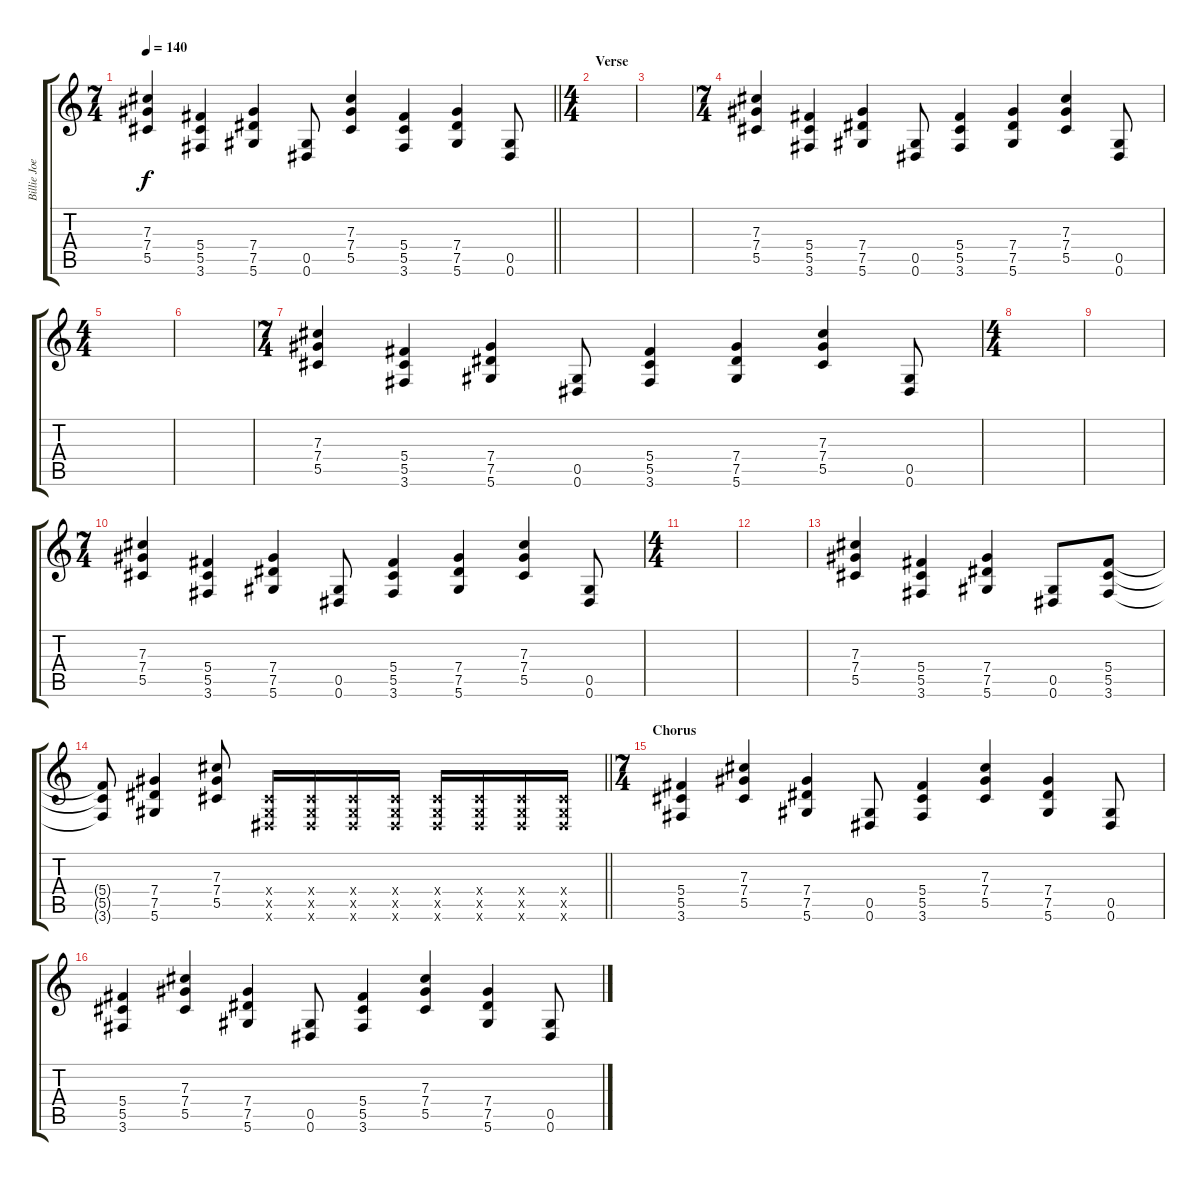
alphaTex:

\track ("Billie Joe Armstrong - Guitar" "Billie Joe") {instrument electricguitarclean}
\staff {score tabs}
\tuning (Eb4 Bb3 Gb3 Db3 Ab2 Eb2) {hide}
\ts (7 4)
\tempo 140
\clef g2
\barLineRight lightlight
\ks c
(7.3 7.4 5.5).4{dy f instrument distortionguitar} (5.4 5.5 3.6).4 (7.4 7.5 5.6).4 (0.5 0.6).8 (7.3 7.4 5.5).4 (5.4 5.5 3.6).4 (7.4 7.5 5.6).4 (0.5 0.6).8 |
\ts (4 4)
\section ("" "Verse")
|
|
\ts (7 4)
(7.3 7.4 5.5).4 (5.4 5.5 3.6).4 (7.4 7.5 5.6).4 (0.5 0.6).8 (5.4 5.5 3.6).4 (7.4 7.5 5.6).4 (7.3 7.4 5.5).4 (0.5 0.6).8 |
\ts (4 4)
|
|
\ts (7 4)
(7.3 7.4 5.5).4 (5.4 5.5 3.6).4 (7.4 7.5 5.6).4 (0.5 0.6).8 (5.4 5.5 3.6).4 (7.4 7.5 5.6).4 (7.3 7.4 5.5).4 (0.5 0.6).8 |
\ts (4 4)
|
|
\ts (7 4)
(7.3 7.4 5.5).4 (5.4 5.5 3.6).4 (7.4 7.5 5.6).4 (0.5 0.6).8 (5.4 5.5 3.6).4 (7.4 7.5 5.6).4 (7.3 7.4 5.5).4 (0.5 0.6).8 |
\ts (4 4)
|
|
(7.3 7.4 5.5).4 (5.4 5.5 3.6).4 (7.4 7.5 5.6).4 (0.5 0.6).8 (5.4 5.5 3.6).8 |
\barLineRight lightlight
(5.4{t} 5.5{t} 3.6{t}).8 (7.4 7.5 5.6).4 (7.3 7.4 5.5).8 (0.4{x} 0.5{x} 0.6{x}).16 (0.4{x} 0.5{x} 0.6{x}).16 (0.4{x} 0.5{x} 0.6{x}).16 (0.4{x} 0.5{x} 0.6{x}).16 (0.4{x} 0.5{x} 0.6{x}).16 (0.4{x} 0.5{x} 0.6{x}).16 (0.4{x} 0.5{x} 0.6{x}).16 (0.4{x} 0.5{x} 0.6{x}).16 |
\ts (7 4)
\section ("" "Chorus")
(5.4 5.5 3.6).4 (7.3 7.4 5.5).4 (7.4 7.5 5.6).4 (0.5 0.6).8 (5.4 5.5 3.6).4 (7.3 7.4 5.5).4 (7.4 7.5 5.6).4 (0.5 0.6).8 |
(5.4 5.5 3.6).4 (7.3 7.4 5.5).4 (7.4 7.5 5.6).4 (0.5 0.6).8 (5.4 5.5 3.6).4 (7.3 7.4 5.5).4 (7.4 7.5 5.6).4 (0.5 0.6).8
